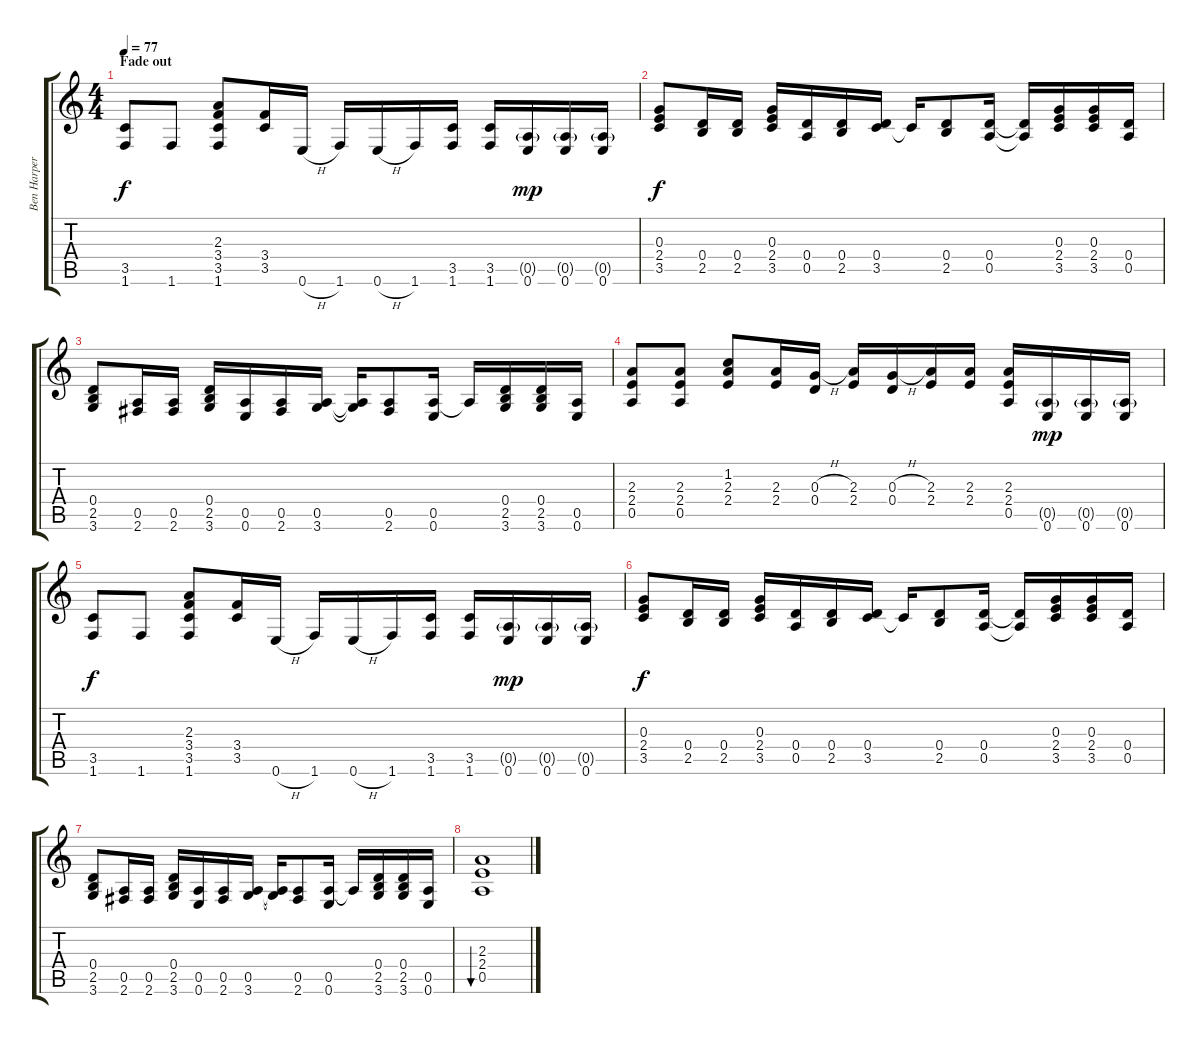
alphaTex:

\track ("Ben Harper" "Ben Harper") {instrument acousticguitarsteel}
\staff {score tabs}
\tuning (E4 B3 G3 D3 A2 E2) {hide}
\ts (4 4)
\section ("" "Fade out")
\tempo 77
\clef g2
\ks c
(3.5 1.6).8{dy f volume 16} 1.6.8 (2.3 3.4 3.5 1.6).8 (3.4 3.5).16 0.6{h}.16 1.6.16 0.6{h}.16 1.6.16 (3.5 1.6).16 (3.5 1.6).16 (0.5{g} 0.6).16{dy mp} (0.5{g} 0.6).16 (0.5{g} 0.6).16 |
(0.3 2.4 3.5).8{dy f} (0.4 2.5).16 (0.4 2.5).16 (0.3 2.4 3.5).16 (0.4 0.5).16 (0.4 2.5).16 (0.4 3.5).16 3.5{t}.16 (0.4 2.5).8 (0.4 0.5).16 (0.4{t} 0.5{t}).16 (0.3 2.4 3.5).16 (0.3 2.4 3.5).16 (0.4 0.5).16 |
(0.4 2.5 3.6).8 (0.5 2.6).16 (0.5 2.6).16 (0.4 2.5 3.6).16 (0.5 0.6).16 (0.5 2.6).16 (0.5 3.6).16 (0.5{t} 3.6{t}).16 (0.5 2.6).8 (0.5 0.6).16 0.5{t}.16 (0.4 2.5 3.6).16 (0.4 2.5 3.6).16 (0.5 0.6).16 |
(2.3 2.4 0.5).8 (2.3 2.4 0.5).8 (1.2 2.3 2.4).8 (2.3 2.4).16 (0.3{h} 0.4).16 (2.3 2.4).16 (0.3{h} 0.4).16 (2.3 2.4).16 (2.3 2.4).16 (2.3 2.4 0.5).16 (0.5{g} 0.6).16{dy mp} (0.5{g} 0.6).16 (0.5{g} 0.6).16 |
(3.5 1.6).8{dy f} 1.6.8 (2.3 3.4 3.5 1.6).8 (3.4 3.5).16 0.6{h}.16 1.6.16 0.6{h}.16 1.6.16 (3.5 1.6).16 (3.5 1.6).16 (0.5{g} 0.6).16{dy mp} (0.5{g} 0.6).16 (0.5{g} 0.6).16 |
(0.3 2.4 3.5).8{dy f} (0.4 2.5).16 (0.4 2.5).16 (0.3 2.4 3.5).16 (0.4 0.5).16 (0.4 2.5).16 (0.4 3.5).16 3.5{t}.16 (0.4 2.5).8 (0.4 0.5).16 (0.4{t} 0.5{t}).16 (0.3 2.4 3.5).16 (0.3 2.4 3.5).16 (0.4 0.5).16 |
(0.4 2.5 3.6).8 (0.5 2.6).16 (0.5 2.6).16 (0.4 2.5 3.6).16 (0.5 0.6).16 (0.5 2.6).16 (0.5 3.6).16 (0.5{t} 3.6{t}).16 (0.5 2.6).8 (0.5 0.6).16 0.5{t}.16 (0.4 2.5 3.6).16 (0.4 2.5 3.6).16 (0.5 0.6).16 |
(2.3 2.4 0.5).1{bu 60}
